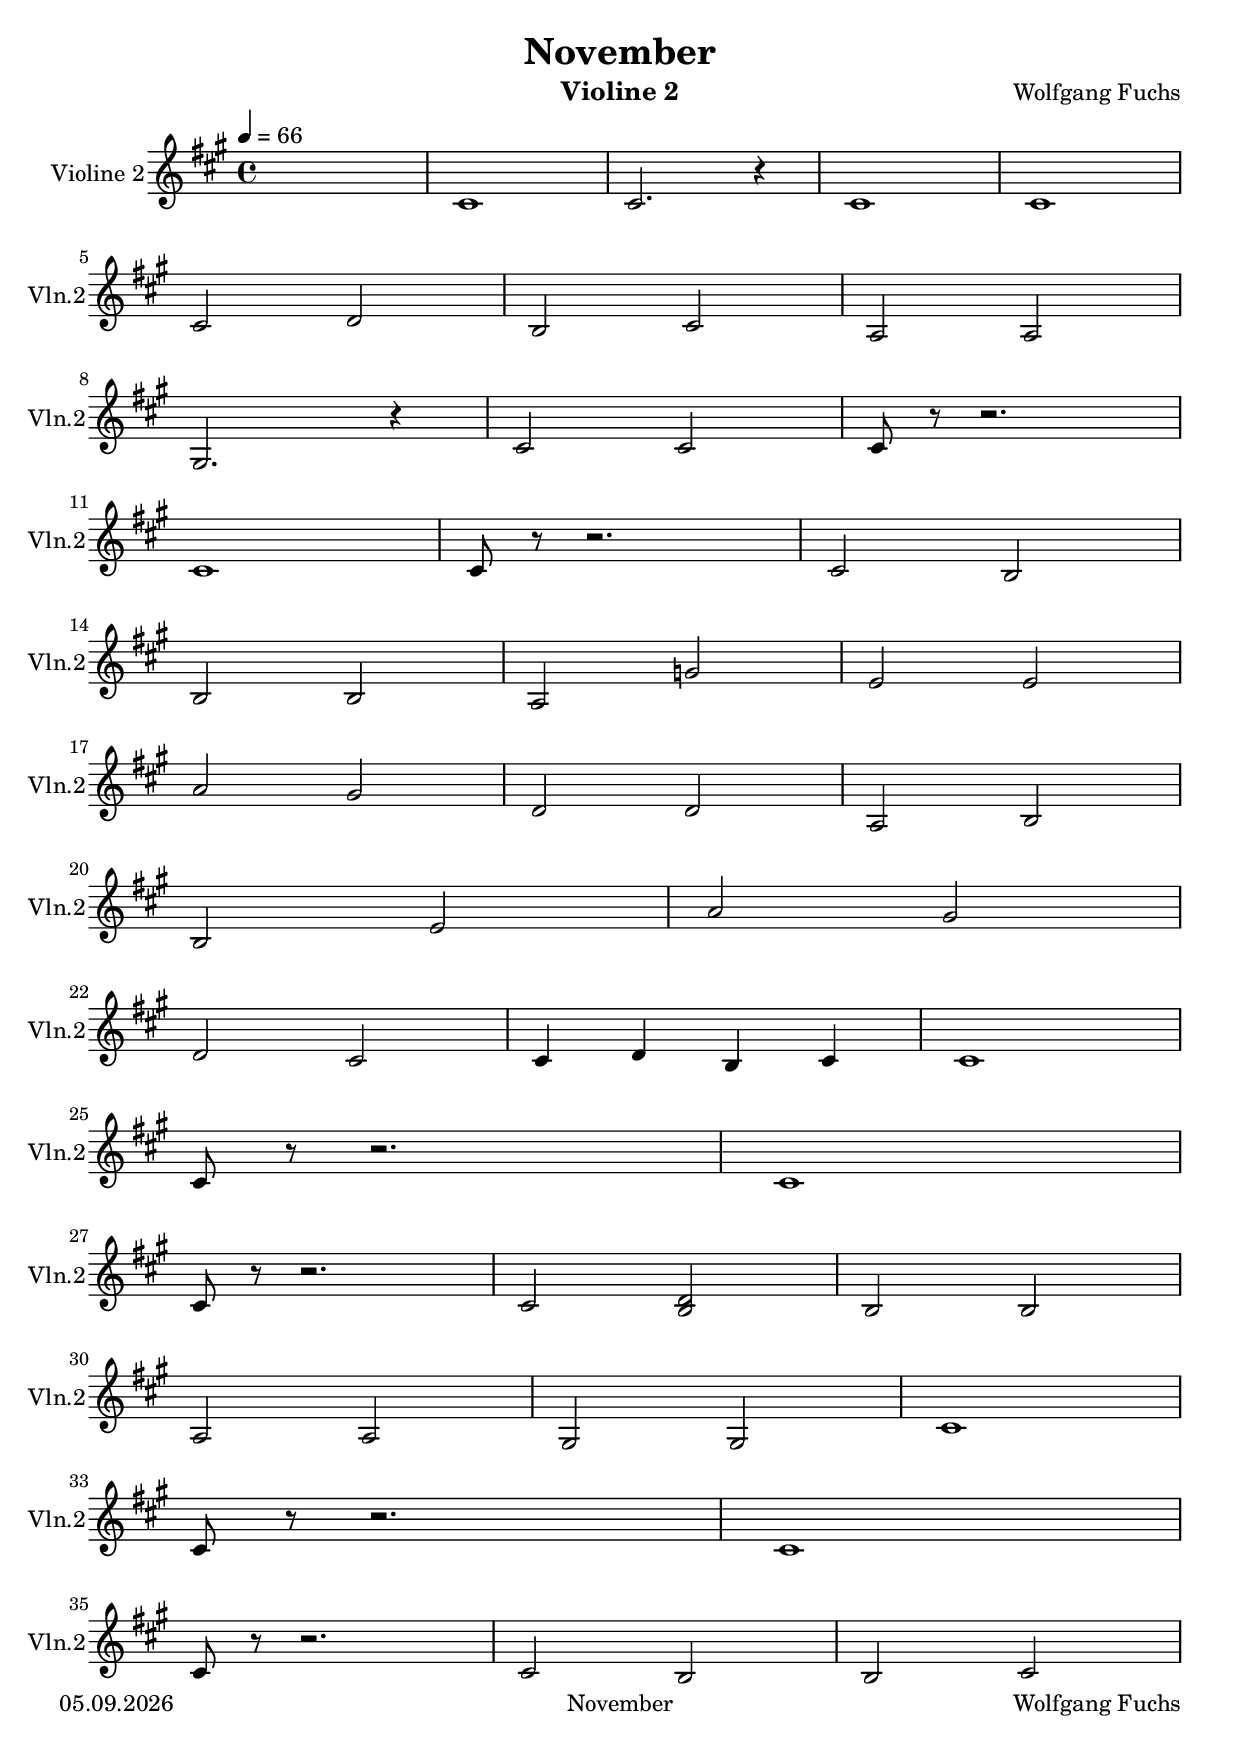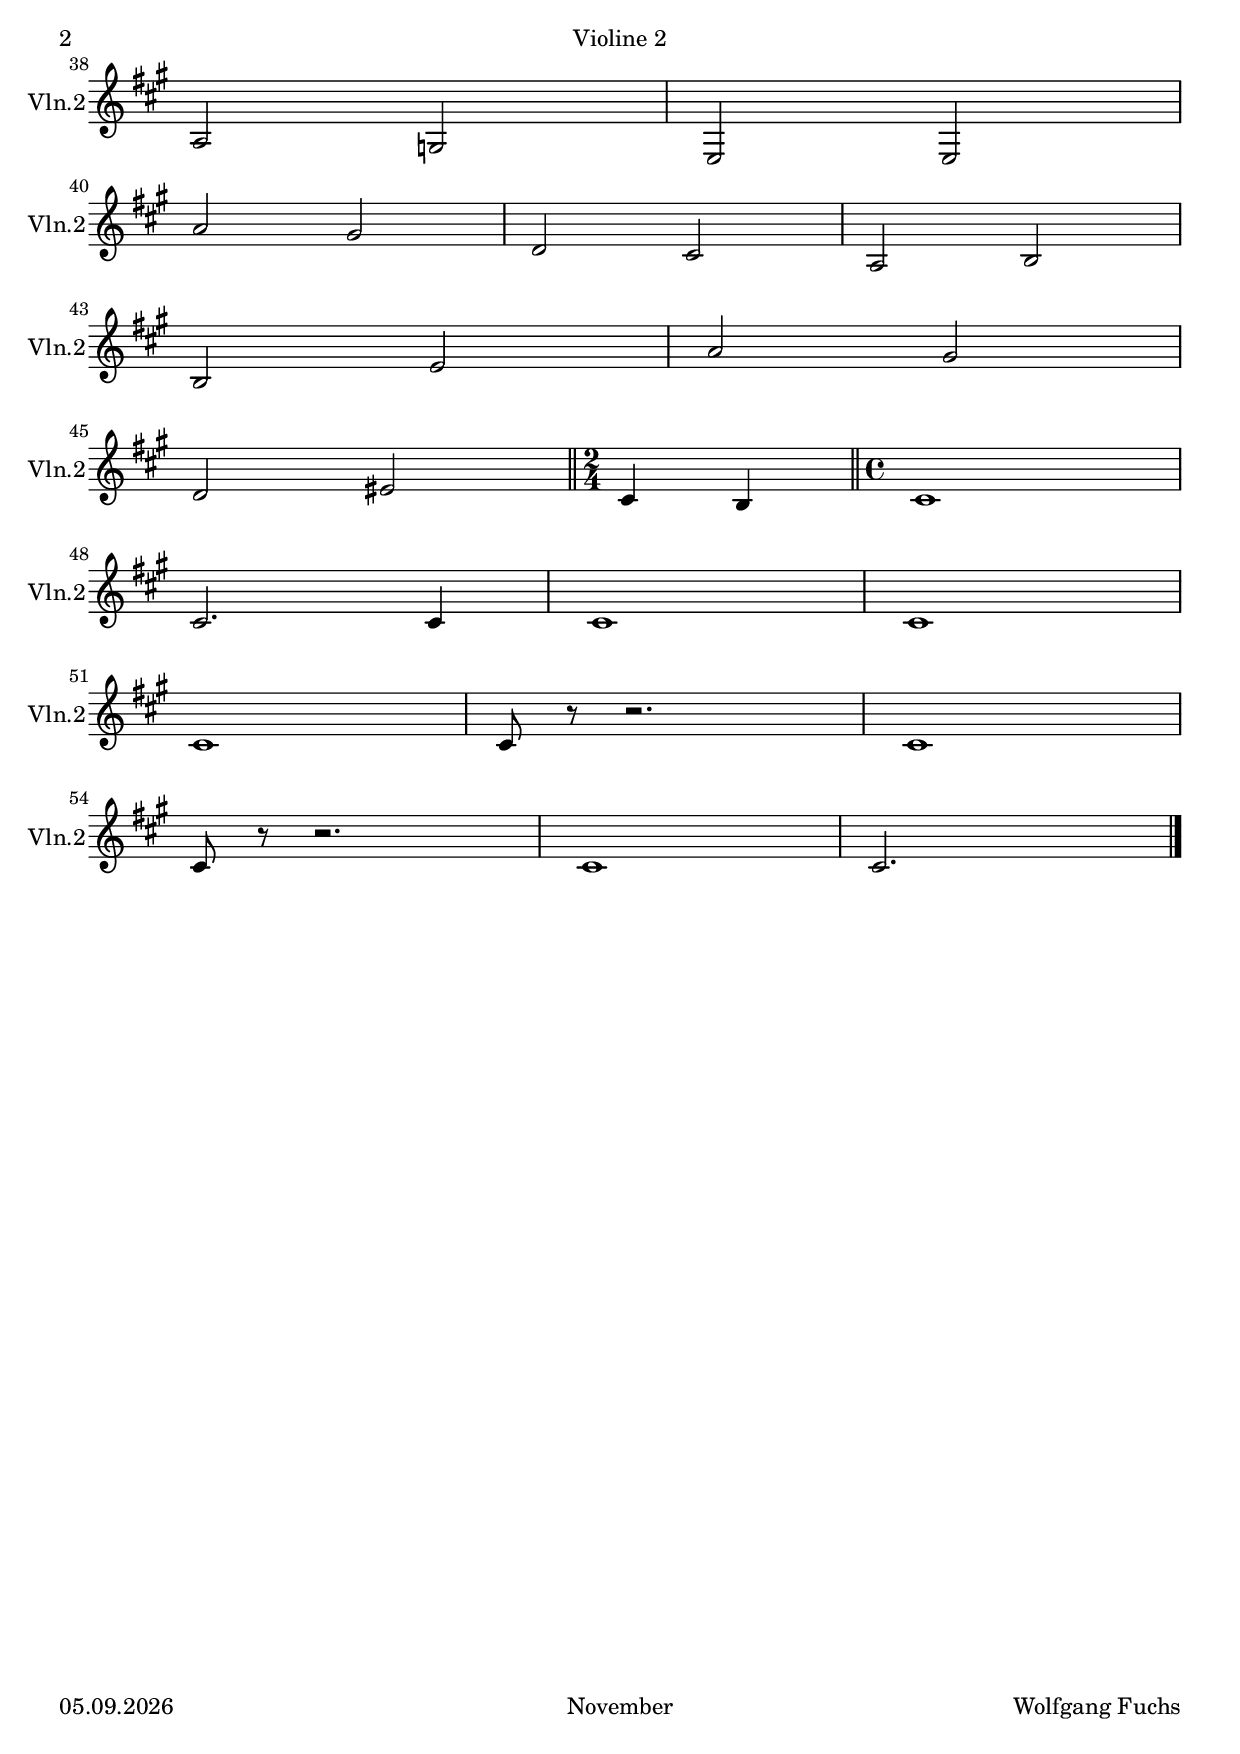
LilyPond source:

\version "2.18.2"

\include "../globals.ily"
\version "2.18.2"

\include "../globals.ily"

violinII = \relative c' {
  \globalSettings
  \clef treble
  s4     
  | cis1 %1  
  | cis2. r4 %2    
  | cis1 %3
  | cis1 %4
  \break
  | cis2 d2  %5
  | b2 cis2  %6
  | a2 a2  %7
  \break
  | gis2. r4 %8
  | cis2 cis2 %9
  | cis8 r8 r2. %10
  \break
  | cis1 %11
  | cis8 r8 r2. %12 
  | cis2 b2 %13        
  \break
  | b2 b2 %14
  | a2 g'2 %15
  | e2 e2 %16
  \break
  | a2 gis %17
  | d2 d2 %18
  | a2 b2 %19
  \break
  | b2 e2 %20
  | a2 gis %21
  \break
  | d2 cis %22
  | cis4 d4 b cis %23
  | cis1 %24
  \break
  | cis8 r8 r2. %25
  | cis1 %26
  \break
  | cis8 r8 r2. %27
  | cis2 <b d>2 %28
  | b2 b2 %29
  \break
  | a2 a2 %30
  | gis2 gis2 %31
  | cis1 %32
  \break
  | cis8 r8 r2. %33
  | cis1 %34
  \break
  | cis8 r8 r2. %35
  | cis2 b %36
  | b2 cis2 %37
  \break
  | a2 g2 %38
  | e2 e2 %39
  \break
  | a'2 gis %40
  | d2 cis2 %41
  | a2 b2 %42
  \break
  | b2 e2 %43
  | a2 gis %44
  \break
  | d2 eis %45
  | \bar "||" \time 2/4 cis4 b %46
  | \bar "||" \time 4/4 cis1 %47
  \break
  | cis2. cis4 %48
  | cis1 %49
  | cis1 %50
  \break
  | cis1 %51
  | cis8 r8 r2. %52
  | cis1 %53
  \break
  | cis8 r8 r2. %54
  | cis1 %55
  | cis2. s4 %56
  | \bar "|."
}


\header {
  instrument = "Violine 2"
}

\score {
  <<
    \new Staff \with { instrumentName = "Violine 2" shortInstrumentName = "Vln.2" } { \violinII  }   
  >>
  \layout {
    indent = 1.5\cm
    short-indent = 0.5\cm
  }
}
